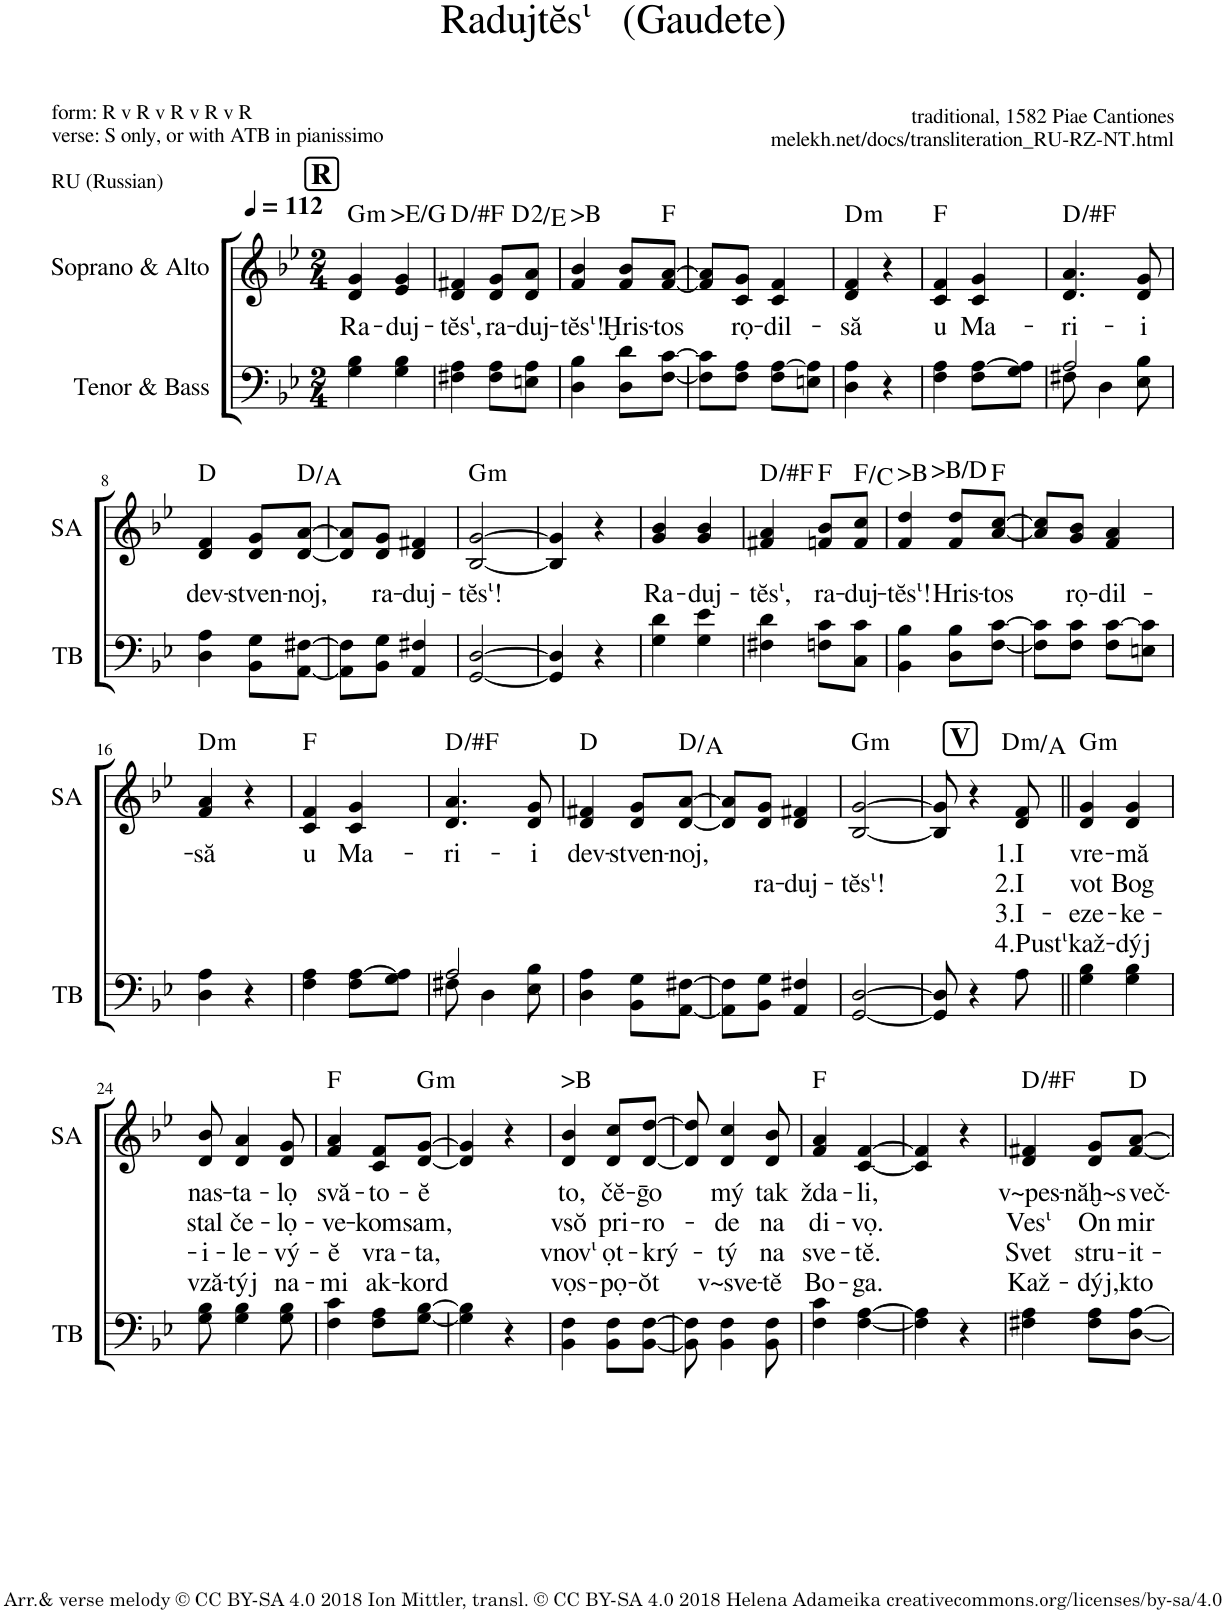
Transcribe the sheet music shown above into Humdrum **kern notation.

**kern	**kern	**text	**text	**text	**text	**harte
*part2	*part1	*part1	*part1	*part1	*part1	*part1
*staff2	*staff1	*staff1	*staff1	*staff1	*staff1	*
*I"Tenor &amp; Bass	*I"Soprano &amp; Alto	*	*	*	*	*
*I'TB	*I'SA	*	*	*	*	*
*clefF4	*clefG2	*	*	*	*	*
*k[b-e-]	*k[b-e-]	*	*	*	*	*
*M2/4	*M2/4	*	*	*	*	*
*MM112	*MM112	*	*	*	*	*
!!LO:REH:place=s1:a:B:cj:fs=14:t=R
=1	=1	=1	=1	=1	=1	=1
!	!	!LO:LY:b	!	!	!	!LO:H:kt=m
4G\ 4B-\	4d/ 4g/	Ra-	.	.	.	G:min
!	!	!LO:LY:b	!	!	!	!LO:H:kt=>E/G
4G\ 4B-\	4e-/ 4g/	-duj-	.	.	.	N
=2	=2	=2	=2	=2	=2	=2
!	!	!LO:LY:b	!	!	!	!
4F#X\ 4A\	4d/ 4f#X/	-tĕsᶥ,	.	.	.	D:maj
!	!	!LO:LY:b	!	!	!	!
8F#\ 8A\L	8d/ 8g/L	ra-	.	.	.	.
!	!	!LO:LY:b	!	!	!	!
8En\ 8A\J	8d/ 8a/J	-duj-	.	.	.	D:maj(2)/2
=3	=3	=3	=3	=3	=3	=3
!	!	!LO:LY:b	!	!	!	!LO:H:kt=>B
4D\ 4B-\	4f/ 4b-/	-tĕsᶥ!	.	.	.	N
!	!	!LO:LY:b	!	!	!	!
8D\ 8d\L	8f/ 8b-/L	Ḫris-	.	.	.	.
!	!	!LO:LY:b	!	!	!	!
[8F\ [8c\J	[8f/ [8a/J	-tos	.	.	.	F:maj
=4	=4	=4	=4	=4	=4	=4
8F\] 8c\]L	8f/] 8a/]L	.	.	.	.	.
!	!	!LO:LY:b	!	!	!	!
8F\ 8A\J	8c/ 8g/J	rọ-	.	.	.	.
!	!	!LO:LY:b	!	!	!	!
8F\ [8A\L	4c/ 4f/	-dil-	.	.	.	.
8En\ 8A\]J	.	.	.	.	.	.
=5	=5	=5	=5	=5	=5	=5
!	!	!LO:LY:b	!	!	!	!LO:H:kt=m
4D\ 4A\	4d/ 4f/	-să	.	.	.	D:min
4r	4r	.	.	.	.	.
=6	=6	=6	=6	=6	=6	=6
!	!	!LO:LY:b	!	!	!	!
4F\ 4A\	4c/ 4f/	u	.	.	.	F:maj
!	!	!LO:LY:b	!	!	!	!
8F\ [8A\L	4c/ 4g/	Ma-	.	.	.	.
8G\ 8A\]J	.	.	.	.	.	.
=7	=7	=7	=7	=7	=7	=7
*^	*	*	*	*	*	*
!	!	!	!LO:LY:b	!	!	!	!
2A/	8F#X\	4.d/ 4.a/	-ri-	.	.	.	D:maj
.	4D\	.	.	.	.	.	.
!	!	!	!LO:LY:b	!	!	!	!
.	8E-\ 8B-\	8d/ 8g/	-i	.	.	.	.
!!LO:LB:g=z
=8	=8	=8	=8	=8	=8	=8	=8
!	!	!	!LO:LY:b	!	!	!	!
*v	*v	*	*	*	*	*	*
4D\ 4A\	4d/ 4f/	dev-	.	.	.	D:maj
!	!	!LO:LY:b	!	!	!	!
8BB-\ 8G\L	8d/ 8g/L	-stven-	.	.	.	.
!	!	!LO:LY:b	!	!	!	!
[8AA\ [8F#X\J	[8d/ [8a/J	-noj,	.	.	.	D:maj/5
=9	=9	=9	=9	=9	=9	=9
8AA\] 8F#\]L	8d/] 8a/]L	.	.	.	.	.
!	!	!LO:LY:b	!	!	!	!
8BB-\ 8G\J	8d/ 8g/J	ra-	.	.	.	.
!	!	!LO:LY:b	!	!	!	!
4AA/ 4F#X/	4d/ 4f#X/	-duj-	.	.	.	.
=10	=10	=10	=10	=10	=10	=10
!	!	!LO:LY:b	!	!	!	!LO:H:kt=m
[2GG/ [2D/	[2B-/ [2g/	-tĕsᶥ!	.	.	.	G:min
=11	=11	=11	=11	=11	=11	=11
4GG/] 4D/]	4B-/] 4g/]	.	.	.	.	.
4r	4r	.	.	.	.	.
=12	=12	=12	=12	=12	=12	=12
!	!	!LO:LY:b	!	!	!	!
4G\ 4d\	4g/ 4b-/	Ra-	.	.	.	.
!	!	!LO:LY:b	!	!	!	!
4G\ 4e-\	4g/ 4b-/	-duj-	.	.	.	.
=13	=13	=13	=13	=13	=13	=13
!	!	!LO:LY:b	!	!	!	!
4F#X\ 4d\	4f#X/ 4a/	-tĕsᶥ,	.	.	.	D:maj
!	!	!LO:LY:b	!	!	!	!
8Fn\ 8c\L	8fn/ 8b-/L	ra-	.	.	.	F:maj
!	!	!LO:LY:b	!	!	!	!
8C\ 8c\J	8f/ 8cc/J	-duj-	.	.	.	F:maj/5
=14	=14	=14	=14	=14	=14	=14
!	!	!LO:LY:b	!	!	!	!LO:H:kt=>B
4BB-\ 4B-\	4f/ 4dd/	-tĕsᶥ!	.	.	.	N
!	!	!LO:LY:b	!	!	!	!LO:H:kt=>B/D
8D\ 8B-\L	8f/ 8dd/L	Hris-	.	.	.	N
!	!	!LO:LY:b	!	!	!	!
[8F\ [8c\J	[8a/ [8cc/J	-tos	.	.	.	F:maj
=15	=15	=15	=15	=15	=15	=15
8F\] 8c\]L	8a/] 8cc/]L	.	.	.	.	.
!	!	!LO:LY:b	!	!	!	!
8F\ 8c\J	8g/ 8b-/J	rọ-	.	.	.	.
!	!	!LO:LY:b	!	!	!	!
8F\ [8c\L	4f/ 4a/	-dil-	.	.	.	.
8En\ 8c\]J	.	.	.	.	.	.
!!LO:LB:g=z
=16	=16	=16	=16	=16	=16	=16
!	!	!LO:LY:b	!	!	!	!LO:H:kt=m
4D\ 4A\	4f/ 4a/	-să	.	.	.	D:min
4r	4r	.	.	.	.	.
=17	=17	=17	=17	=17	=17	=17
!	!	!LO:LY:b	!	!	!	!
4F\ 4A\	4c/ 4f/	u	.	.	.	F:maj
!	!	!LO:LY:b	!	!	!	!
8F\ [8A\L	4c/ 4g/	Ma-	.	.	.	.
8G\ 8A\]J	.	.	.	.	.	.
=18	=18	=18	=18	=18	=18	=18
*^	*	*	*	*	*	*
!	!	!	!LO:LY:b	!	!	!	!
2A/	8F#X\	4.d/ 4.a/	-ri-	.	.	.	D:maj
.	4D\	.	.	.	.	.	.
!	!	!	!LO:LY:b	!	!	!	!
.	8E-\ 8B-\	8d/ 8g/	-i	.	.	.	.
=19	=19	=19	=19	=19	=19	=19	=19
!	!	!	!LO:LY:b	!	!	!	!
*v	*v	*	*	*	*	*	*
4D\ 4A\	4d/ 4f#X/	dev-	.	.	.	D:maj
!	!	!LO:LY:b	!	!	!	!
8BB-\ 8G\L	8d/ 8g/L	-stven-	.	.	.	.
!	!	!LO:LY:b	!	!	!	!
[8AA\ [8F#X\J	[8d/ [8a/J	-noj,	.	.	.	D:maj/5
=20	=20	=20	=20	=20	=20	=20
8AA\] 8F#\]L	8d/] 8a/]L	.	.	.	.	.
!	!	!	!LO:LY:b	!	!	!
8BB-\ 8G\J	8d/ 8g/J	.	ra-	.	.	.
!	!	!	!LO:LY:b	!	!	!
4AA/ 4F#X/	4d/ 4f#X/	.	-duj-	.	.	.
=21	=21	=21	=21	=21	=21	=21
!	!	!	!LO:LY:b	!	!	!LO:H:kt=m
[2GG/ [2D/	[2B-/ [2g/	.	-tĕsᶥ!	.	.	G:min
!!LO:REH:place=s1:a:B:cj:fs=14:t=V:qo=1.5
=22	=22	=22	=22	=22	=22	=22
8GG/] 8D/]	8B-/] 8g/]	.	.	.	.	.
4r	4r	.	.	.	.	.
!	!	!LO:LY:b	!LO:LY:b	!LO:LY:b	!LO:LY:b	!LO:H:kt=m
8A\	8d/ 8f/	1.I	2.I	3.I-	4.Pustᶥ	D:min/5
=23||	=23||	=23||	=23||	=23||	=23||	=23||
!	!	!LO:LY:b	!LO:LY:b	!LO:LY:b	!LO:LY:b	!LO:H:kt=m
4G\ 4B-\	4d/ 4g/	vre-	vot	-eze-	kaž-	G:min
!	!	!LO:LY:b	!LO:LY:b	!LO:LY:b	!LO:LY:b	!
4G\ 4B-\	4d/ 4g/	-mă	Bog	-ke-	-dýj	.
!!LO:LB:g=z
=24	=24	=24	=24	=24	=24	=24
!	!	!LO:LY:b	!LO:LY:b	!LO:LY:b	!LO:LY:b	!
8G\ 8B-\	8d/ 8b-/	nas-	stal	-i-	vză-	.
!	!	!LO:LY:b	!LO:LY:b	!LO:LY:b	!LO:LY:b	!
4G\ 4B-\	4d/ 4a/	-ta-	če-	-le-	-týj	.
!	!	!LO:LY:b	!LO:LY:b	!LO:LY:b	!LO:LY:b	!
8G\ 8B-\	8d/ 8g/	-lọ	-lọ-	-vý-	na-	.
=25	=25	=25	=25	=25	=25	=25
!	!	!LO:LY:b	!LO:LY:b	!LO:LY:b	!LO:LY:b	!
4F\ 4c\	4f/ 4a/	svă-	-ve-	-ĕ	-mi	F:maj
!	!	!LO:LY:b	!LO:LY:b	!LO:LY:b	!LO:LY:b	!
8F\ 8A\L	8c/ 8f/L	-to-	-kom	vra-	ak-	.
!	!	!LO:LY:b	!LO:LY:b	!LO:LY:b	!LO:LY:b	!LO:H:kt=m
[8G\ [8B-\J	[8d/ [8g/J	-ĕ	sam,	-ta,	-kord	G:min
=26	=26	=26	=26	=26	=26	=26
4G\] 4B-\]	4d/] 4g/]	.	.	.	.	.
4r	4r	.	.	.	.	.
=27	=27	=27	=27	=27	=27	=27
!	!	!LO:LY:b	!LO:LY:b	!LO:LY:b	!LO:LY:b	!LO:H:kt=>B
4BB-\ 4F\	4d/ 4b-/	to,	vsŏ	vnovᶥ	vọs-	N
!	!	!LO:LY:b	!LO:LY:b	!LO:LY:b	!LO:LY:b	!
8BB-\ 8F\L	8d/ 8cc/L	čĕ-	pri-	ọt-	-pọ-	.
!	!	!LO:LY:b	!LO:LY:b	!LO:LY:b	!LO:LY:b	!
[8BB-\ [8F\J	[8d/ [8dd/J	-ḡo	-ro-	-krý-	-ŏt	.
=28	=28	=28	=28	=28	=28	=28
8BB-\] 8F\]	8d/] 8dd/]	.	.	.	.	.
!	!	!LO:LY:b	!LO:LY:b	!LO:LY:b	!LO:LY:b	!
4BB-\ 4F\	4d/ 4cc/	mý	-de	-tý	v~sve-	.
!	!	!LO:LY:b	!LO:LY:b	!LO:LY:b	!LO:LY:b	!
8BB-\ 8F\	8d/ 8b-/	tak	na	na	-tĕ	.
=29	=29	=29	=29	=29	=29	=29
!	!	!LO:LY:b	!LO:LY:b	!LO:LY:b	!LO:LY:b	!
4F\ 4c\	4f/ 4a/	žda-	di-	sve-	Bo-	F:maj
!	!	!LO:LY:b	!LO:LY:b	!LO:LY:b	!LO:LY:b	!
[4F\ [4A\	[4c/ [4f/	-li,	-vọ.	-tĕ.	-ga.	.
=30	=30	=30	=30	=30	=30	=30
4F\] 4A\]	4c/] 4f/]	.	.	.	.	.
4r	4r	.	.	.	.	.
=31	=31	=31	=31	=31	=31	=31
!	!	!LO:LY:b	!LO:LY:b	!LO:LY:b	!LO:LY:b	!
4F#X\ 4A\	4d/ 4f#X/	v~pes-	Vesᶥ	Svet	Kaž-	D:maj
!	!	!LO:LY:b	!LO:LY:b	!LO:LY:b	!LO:LY:b	!
8F#\ 8A\L	8d/ 8g/L	-năḫ~s	On	stru-	-dýj,	.
!	!	!LO:LY:b	!LO:LY:b	!LO:LY:b	!LO:LY:b	!
[8D\ [8A\J	[8f#/ [8a/J	več-	mir	-it-	kto	D:maj
=	=	=	=	=	=	=
*-	*-	*-	*-	*-	*-	*-
